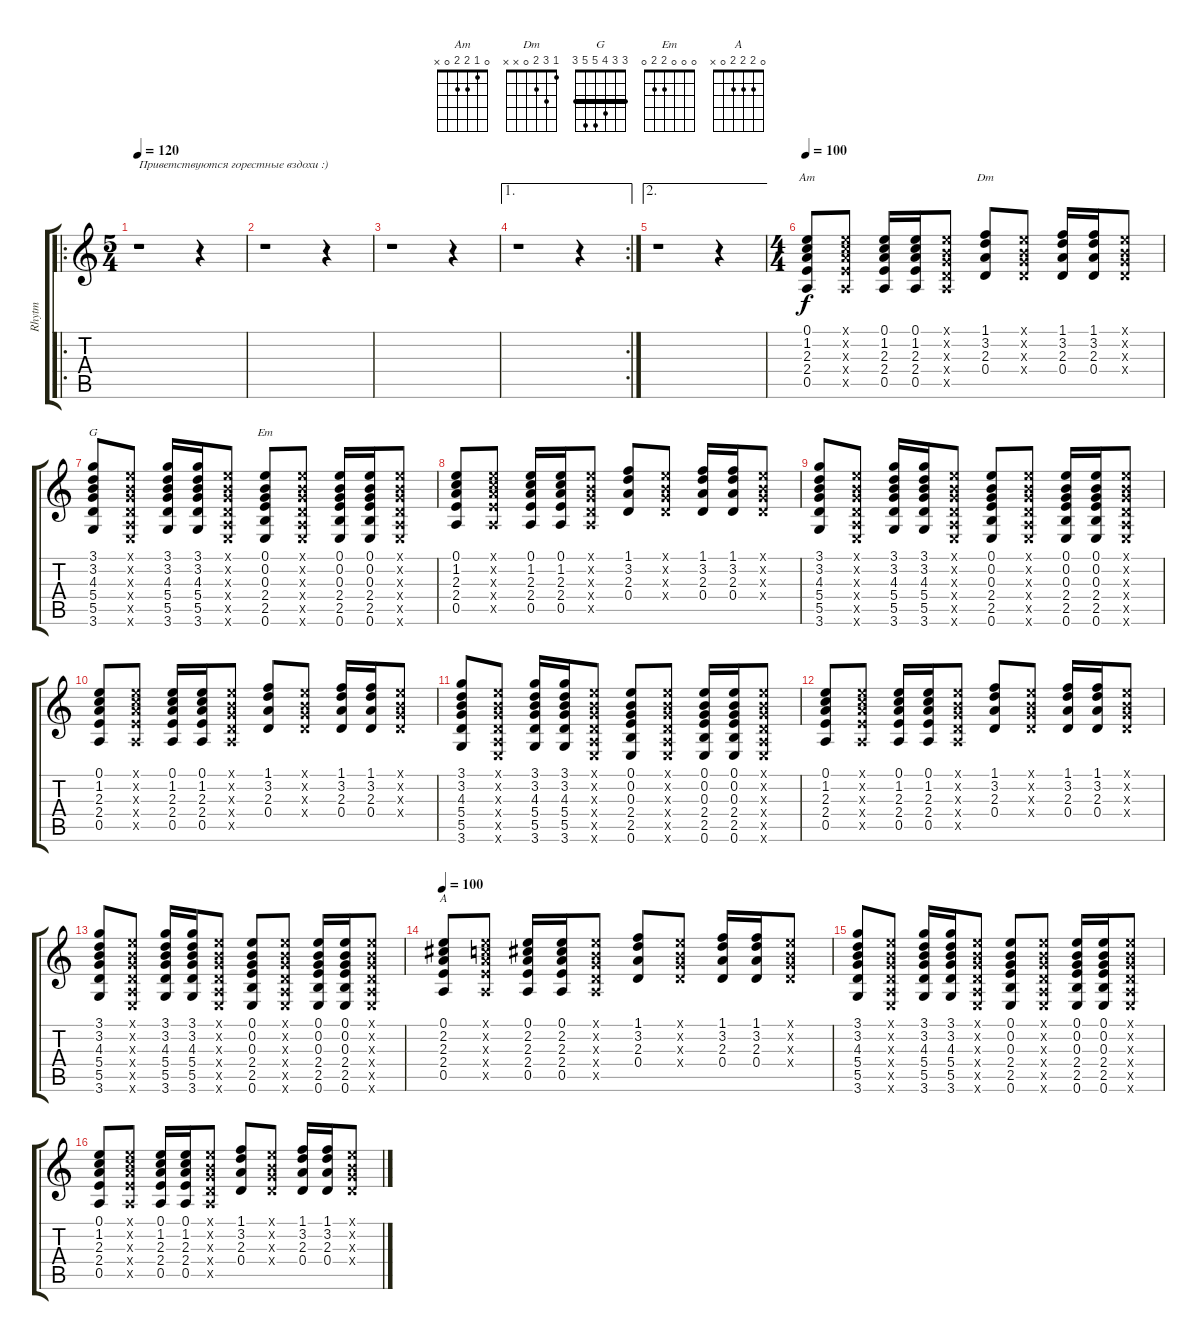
\track ("Rhytm" "Rhytm") {instrument acousticguitarsteel}
\staff {score tabs}
\tuning (E4 B3 G3 D3 A2 E2) {hide}
\chord ("Am" 0 1 2 2 0 x)
\chord ("Dm" 1 3 2 0 x x)
\chord ("G" 3 3 4 5 5 3) {barre 3}
\chord ("Em" 0 0 0 2 2 0)
\chord ("A" 0 2 2 2 0 x)
\ro
\ts (5 4)
\tempo 120
\clef g2
\ks aminor
r.1{txt "Приветствуются горестные вздохи :)" dy f instrument acousticguitarsteel} r.4 |
r.1 r.4 |
r.1 r.4 |
\ae 1
\rc 2
r.1 r.4 |
\ae 2
r.1 r.4 |
\ts (4 4)
\tempo 100
(0.1 1.2 2.3 2.4 0.5).8{ch "Am"} (0.1{x} 1.2{x} 2.3{x} 2.4{x} 0.5{x}).8 (0.1 1.2 2.3 2.4 0.5).16 (0.1 1.2 2.3 2.4 0.5).16 (0.1{x} 0.2{x} 0.3{x} 0.4{x} 0.5{x}).8 (1.1 3.2 2.3 0.4).8{ch "Dm"} (0.1{x} 0.2{x} 0.3{x} 0.4{x}).8 (1.1 3.2 2.3 0.4).16 (1.1 3.2 2.3 0.4).16 (0.1{x} 0.2{x} 0.3{x} 0.4{x}).8 |
(3.1 3.2 4.3 5.4 5.5 3.6).8{ch "G"} (0.1{x} 0.2{x} 0.3{x} 0.4{x} 0.5{x} 0.6{x}).8 (3.1 3.2 4.3 5.4 5.5 3.6).16 (3.1 3.2 4.3 5.4 5.5 3.6).16 (0.1{x} 0.2{x} 0.3{x} 0.4{x} 0.5{x} 0.6{x}).8 (0.1 0.2 0.3 2.4 2.5 0.6).8{ch "Em"} (0.1{x} 0.2{x} 0.3{x} 0.4{x} 0.5{x} 0.6{x}).8 (0.1 0.2 0.3 2.4 2.5 0.6).16 (0.1 0.2 0.3 2.4 2.5 0.6).16 (0.1{x} 0.2{x} 0.3{x} 0.4{x} 0.5{x} 0.6{x}).8 |
(0.1 1.2 2.3 2.4 0.5).8 (0.1{x} 1.2{x} 2.3{x} 2.4{x} 0.5{x}).8 (0.1 1.2 2.3 2.4 0.5).16 (0.1 1.2 2.3 2.4 0.5).16 (0.1{x} 0.2{x} 0.3{x} 0.4{x} 0.5{x}).8 (1.1 3.2 2.3 0.4).8 (0.1{x} 0.2{x} 0.3{x} 0.4{x}).8 (1.1 3.2 2.3 0.4).16 (1.1 3.2 2.3 0.4).16 (0.1{x} 0.2{x} 0.3{x} 0.4{x}).8 |
(3.1 3.2 4.3 5.4 5.5 3.6).8 (0.1{x} 0.2{x} 0.3{x} 0.4{x} 0.5{x} 0.6{x}).8 (3.1 3.2 4.3 5.4 5.5 3.6).16 (3.1 3.2 4.3 5.4 5.5 3.6).16 (0.1{x} 0.2{x} 0.3{x} 0.4{x} 0.5{x} 0.6{x}).8 (0.1 0.2 0.3 2.4 2.5 0.6).8 (0.1{x} 0.2{x} 0.3{x} 0.4{x} 0.5{x} 0.6{x}).8 (0.1 0.2 0.3 2.4 2.5 0.6).16 (0.1 0.2 0.3 2.4 2.5 0.6).16 (0.1{x} 0.2{x} 0.3{x} 0.4{x} 0.5{x} 0.6{x}).8 |
(0.1 1.2 2.3 2.4 0.5).8 (0.1{x} 1.2{x} 2.3{x} 2.4{x} 0.5{x}).8 (0.1 1.2 2.3 2.4 0.5).16 (0.1 1.2 2.3 2.4 0.5).16 (0.1{x} 0.2{x} 0.3{x} 0.4{x} 0.5{x}).8 (1.1 3.2 2.3 0.4).8 (0.1{x} 0.2{x} 0.3{x} 0.4{x}).8 (1.1 3.2 2.3 0.4).16 (1.1 3.2 2.3 0.4).16 (0.1{x} 0.2{x} 0.3{x} 0.4{x}).8 |
(3.1 3.2 4.3 5.4 5.5 3.6).8 (0.1{x} 0.2{x} 0.3{x} 0.4{x} 0.5{x} 0.6{x}).8 (3.1 3.2 4.3 5.4 5.5 3.6).16 (3.1 3.2 4.3 5.4 5.5 3.6).16 (0.1{x} 0.2{x} 0.3{x} 0.4{x} 0.5{x} 0.6{x}).8 (0.1 0.2 0.3 2.4 2.5 0.6).8 (0.1{x} 0.2{x} 0.3{x} 0.4{x} 0.5{x} 0.6{x}).8 (0.1 0.2 0.3 2.4 2.5 0.6).16 (0.1 0.2 0.3 2.4 2.5 0.6).16 (0.1{x} 0.2{x} 0.3{x} 0.4{x} 0.5{x} 0.6{x}).8 |
(0.1 1.2 2.3 2.4 0.5).8 (0.1{x} 1.2{x} 2.3{x} 2.4{x} 0.5{x}).8 (0.1 1.2 2.3 2.4 0.5).16 (0.1 1.2 2.3 2.4 0.5).16 (0.1{x} 0.2{x} 0.3{x} 0.4{x} 0.5{x}).8 (1.1 3.2 2.3 0.4).8 (0.1{x} 0.2{x} 0.3{x} 0.4{x}).8 (1.1 3.2 2.3 0.4).16 (1.1 3.2 2.3 0.4).16 (0.1{x} 0.2{x} 0.3{x} 0.4{x}).8 |
(3.1 3.2 4.3 5.4 5.5 3.6).8 (0.1{x} 0.2{x} 0.3{x} 0.4{x} 0.5{x} 0.6{x}).8 (3.1 3.2 4.3 5.4 5.5 3.6).16 (3.1 3.2 4.3 5.4 5.5 3.6).16 (0.1{x} 0.2{x} 0.3{x} 0.4{x} 0.5{x} 0.6{x}).8 (0.1 0.2 0.3 2.4 2.5 0.6).8 (0.1{x} 0.2{x} 0.3{x} 0.4{x} 0.5{x} 0.6{x}).8 (0.1 0.2 0.3 2.4 2.5 0.6).16 (0.1 0.2 0.3 2.4 2.5 0.6).16 (0.1{x} 0.2{x} 0.3{x} 0.4{x} 0.5{x} 0.6{x}).8 |
\tempo 100
(0.1 2.2 2.3 2.4 0.5).8{ch "A"} (0.1{x} 1.2{x} 2.3{x} 2.4{x} 0.5{x}).8 (0.1 2.2 2.3 2.4 0.5).16 (0.1 2.2 2.3 2.4 0.5).16 (0.1{x} 0.2{x} 0.3{x} 0.4{x} 0.5{x}).8 (1.1 3.2 2.3 0.4).8 (0.1{x} 0.2{x} 0.3{x} 0.4{x}).8 (1.1 3.2 2.3 0.4).16 (1.1 3.2 2.3 0.4).16 (0.1{x} 0.2{x} 0.3{x} 0.4{x}).8 |
(3.1 3.2 4.3 5.4 5.5 3.6).8 (0.1{x} 0.2{x} 0.3{x} 0.4{x} 0.5{x} 0.6{x}).8 (3.1 3.2 4.3 5.4 5.5 3.6).16 (3.1 3.2 4.3 5.4 5.5 3.6).16 (0.1{x} 0.2{x} 0.3{x} 0.4{x} 0.5{x} 0.6{x}).8 (0.1 0.2 0.3 2.4 2.5 0.6).8 (0.1{x} 0.2{x} 0.3{x} 0.4{x} 0.5{x} 0.6{x}).8 (0.1 0.2 0.3 2.4 2.5 0.6).16 (0.1 0.2 0.3 2.4 2.5 0.6).16 (0.1{x} 0.2{x} 0.3{x} 0.4{x} 0.5{x} 0.6{x}).8 |
(0.1 1.2 2.3 2.4 0.5).8 (0.1{x} 1.2{x} 2.3{x} 2.4{x} 0.5{x}).8 (0.1 1.2 2.3 2.4 0.5).16 (0.1 1.2 2.3 2.4 0.5).16 (0.1{x} 0.2{x} 0.3{x} 0.4{x} 0.5{x}).8 (1.1 3.2 2.3 0.4).8 (0.1{x} 0.2{x} 0.3{x} 0.4{x}).8 (1.1 3.2 2.3 0.4).16 (1.1 3.2 2.3 0.4).16 (0.1{x} 0.2{x} 0.3{x} 0.4{x}).8
